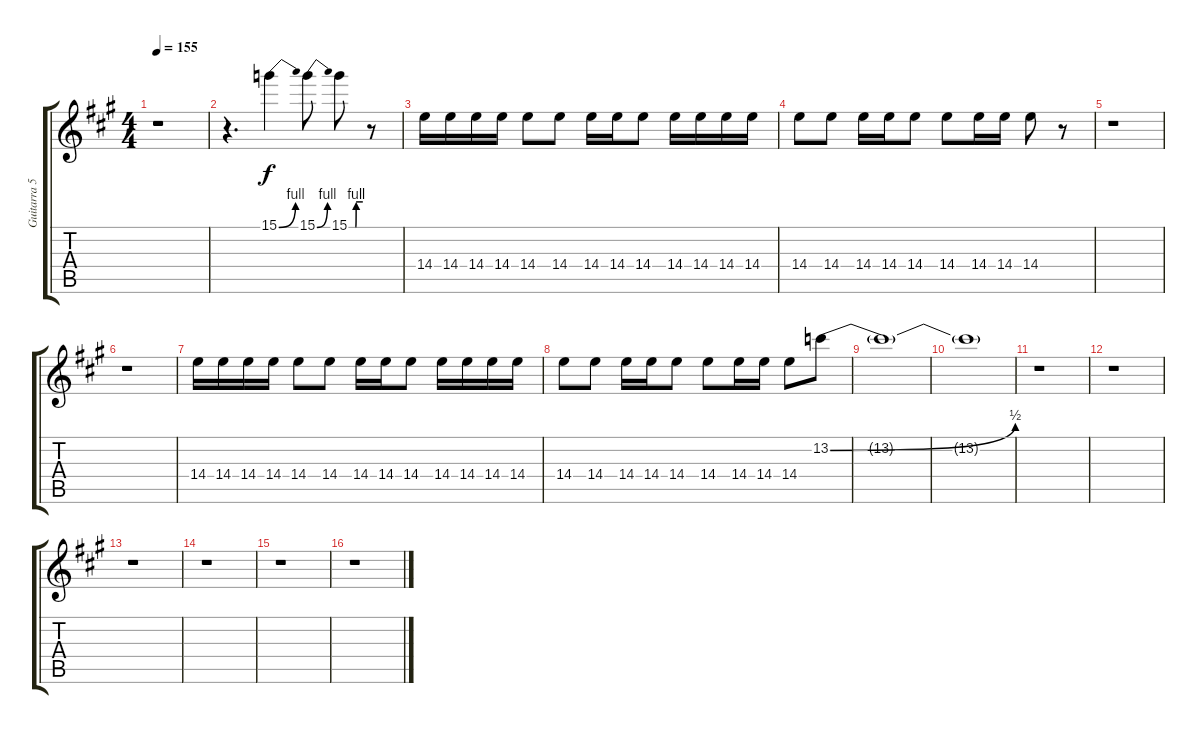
\track ("Guitarra 5" "Guitarra 5") {instrument distortionguitar}
\staff {score tabs}
\tuning (E4 B3 G3 D3 A2 E2) {hide}
\ts (4 4)
\tempo 155
\clef g2
\ks f#minor
r.1{dy f} |
r.4{d} 15.1{be (bend 0 0 60 4)}.4 15.1{be (bend 0 0 60 4)}.8 15.1{be (custom 0 0 29 0 31 4 60 4)}.8 r.8 |
14.4.16 14.4.16 14.4.16 14.4.16 14.4.8 14.4.8 14.4.16 14.4.16 14.4.8 14.4.16 14.4.16 14.4.16 14.4.16 |
14.4.8 14.4.8 14.4.16 14.4.16 14.4.8 14.4.8 14.4.16 14.4.16 14.4.8 r.8 |
r.1 |
r.1 |
14.4.16 14.4.16 14.4.16 14.4.16 14.4.8 14.4.8 14.4.16 14.4.16 14.4.8 14.4.16 14.4.16 14.4.16 14.4.16 |
14.4.8 14.4.8 14.4.16 14.4.16 14.4.8 14.4.8 14.4.16 14.4.16 14.4.8 13.2{be (bend 0 0 60 2)}.8 |
13.2{t}.1 |
13.2{t}.1 |
r.1 |
r.1 |
r.1 |
r.1 |
r.1 |
r.1
